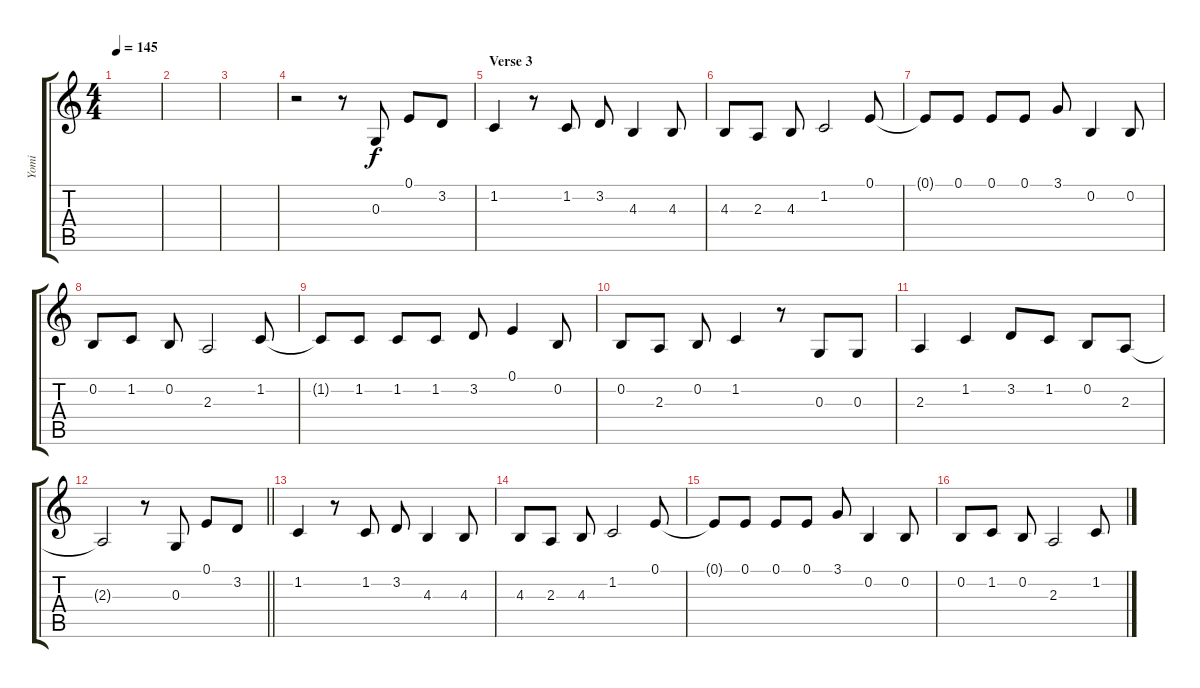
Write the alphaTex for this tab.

\track ("Yomi" "Yomi") {instrument tenorsax}
\staff {score tabs}
\tuning (E4 B3 G3 D3 A2 E2) {hide}
\ts (4 4)
\tempo 145
\clef g2
\ks c
|
|
|
r.2 r.8 0.3.8 0.1.8 3.2.8 |
\section ("" "Verse 3")
1.2.4 r.8 1.2.8 3.2.8 4.3.4 4.3.8 |
4.3.8 2.3.8 4.3.8 1.2.2 0.1.8 |
0.1{t}.8 0.1.8 0.1.8 0.1.8 3.1.8 0.2.4 0.2.8 |
0.2.8 1.2.8 0.2.8 2.3.2 1.2.8 |
1.2{t}.8 1.2.8 1.2.8 1.2.8 3.2.8 0.1.4 0.2.8 |
0.2.8 2.3.8 0.2.8 1.2.4 r.8 0.3.8 0.3.8 |
2.3.4 1.2.4 3.2.8 1.2.8 0.2.8 2.3.8 |
\barLineRight lightlight
2.3{t}.2 r.8 0.3.8 0.1.8 3.2.8 |
1.2.4 r.8 1.2.8 3.2.8 4.3.4 4.3.8 |
4.3.8 2.3.8 4.3.8 1.2.2 0.1.8 |
0.1{t}.8 0.1.8 0.1.8 0.1.8 3.1.8 0.2.4 0.2.8 |
0.2.8 1.2.8 0.2.8 2.3.2 1.2.8
